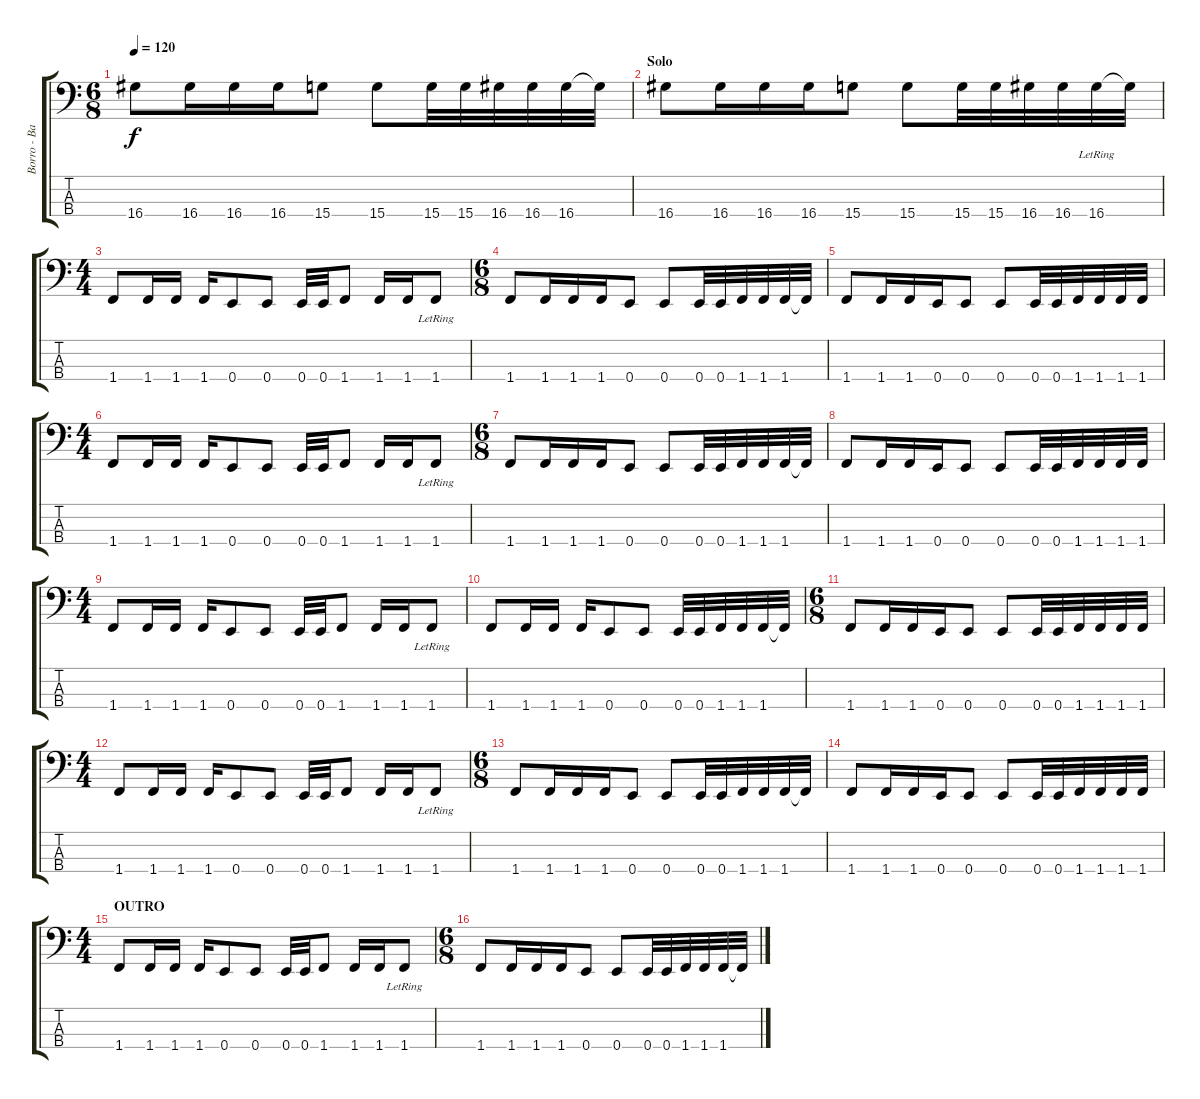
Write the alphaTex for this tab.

\track ("Borro - Bass" "Borro - Ba") {instrument electricbassfinger}
\staff {score tabs}
\tuning (G2 D2 A1 E1) {hide}
\ts (6 8)
\tempo 120
\clef f4
\ks c
16.4.8{dy f} 16.4.16 16.4.16 16.4.16 15.4.8 15.4.8 15.4.32 15.4.32 16.4.32 16.4.32 16.4.32 16.4{t}.32 |
\section ("" "Solo")
16.4.8 16.4.16 16.4.16 16.4.16 15.4.8 15.4.8 15.4.32 15.4.32 16.4.32 16.4.32 16.4{lr}.32 16.4{t}.32 |
\ts (4 4)
1.4.8 1.4.16 1.4.16 1.4.16 0.4.8 0.4.8 0.4.32 0.4.32 1.4.8 1.4.16 1.4.16 1.4{lr}.8 |
\ts (6 8)
1.4.8 1.4.16 1.4.16 1.4.16 0.4.8 0.4.8 0.4.32 0.4.32 1.4.32 1.4.32 1.4.32 1.4{t}.32 |
1.4.8 1.4.16 1.4.16 0.4.16 0.4.8 0.4.8 0.4.32 0.4.32 1.4.32 1.4.32 1.4.32 1.4.32 |
\ts (4 4)
1.4.8 1.4.16 1.4.16 1.4.16 0.4.8 0.4.8 0.4.32 0.4.32 1.4.8 1.4.16 1.4.16 1.4{lr}.8 |
\ts (6 8)
1.4.8 1.4.16 1.4.16 1.4.16 0.4.8 0.4.8 0.4.32 0.4.32 1.4.32 1.4.32 1.4.32 1.4{t}.32 |
1.4.8 1.4.16 1.4.16 0.4.16 0.4.8 0.4.8 0.4.32 0.4.32 1.4.32 1.4.32 1.4.32 1.4.32 |
\ts (4 4)
1.4.8 1.4.16 1.4.16 1.4.16 0.4.8 0.4.8 0.4.32 0.4.32 1.4.8 1.4.16 1.4.16 1.4{lr}.8 |
1.4.8 1.4.16 1.4.16 1.4.16 0.4.8 0.4.8 0.4.32 0.4.32 1.4.32 1.4.32 1.4.32 1.4{t}.32 |
\ts (6 8)
1.4.8 1.4.16 1.4.16 0.4.16 0.4.8 0.4.8 0.4.32 0.4.32 1.4.32 1.4.32 1.4.32 1.4.32 |
\ts (4 4)
1.4.8 1.4.16 1.4.16 1.4.16 0.4.8 0.4.8 0.4.32 0.4.32 1.4.8 1.4.16 1.4.16 1.4{lr}.8 |
\ts (6 8)
1.4.8 1.4.16 1.4.16 1.4.16 0.4.8 0.4.8 0.4.32 0.4.32 1.4.32 1.4.32 1.4.32 1.4{t}.32 |
1.4.8 1.4.16 1.4.16 0.4.16 0.4.8 0.4.8 0.4.32 0.4.32 1.4.32 1.4.32 1.4.32 1.4.32 |
\ts (4 4)
\section ("" "OUTRO")
1.4.8 1.4.16 1.4.16 1.4.16 0.4.8 0.4.8 0.4.32 0.4.32 1.4.8 1.4.16 1.4.16 1.4{lr}.8 |
\ts (6 8)
1.4.8 1.4.16 1.4.16 1.4.16 0.4.8 0.4.8 0.4.32 0.4.32 1.4.32 1.4.32 1.4.32 1.4{t}.32
